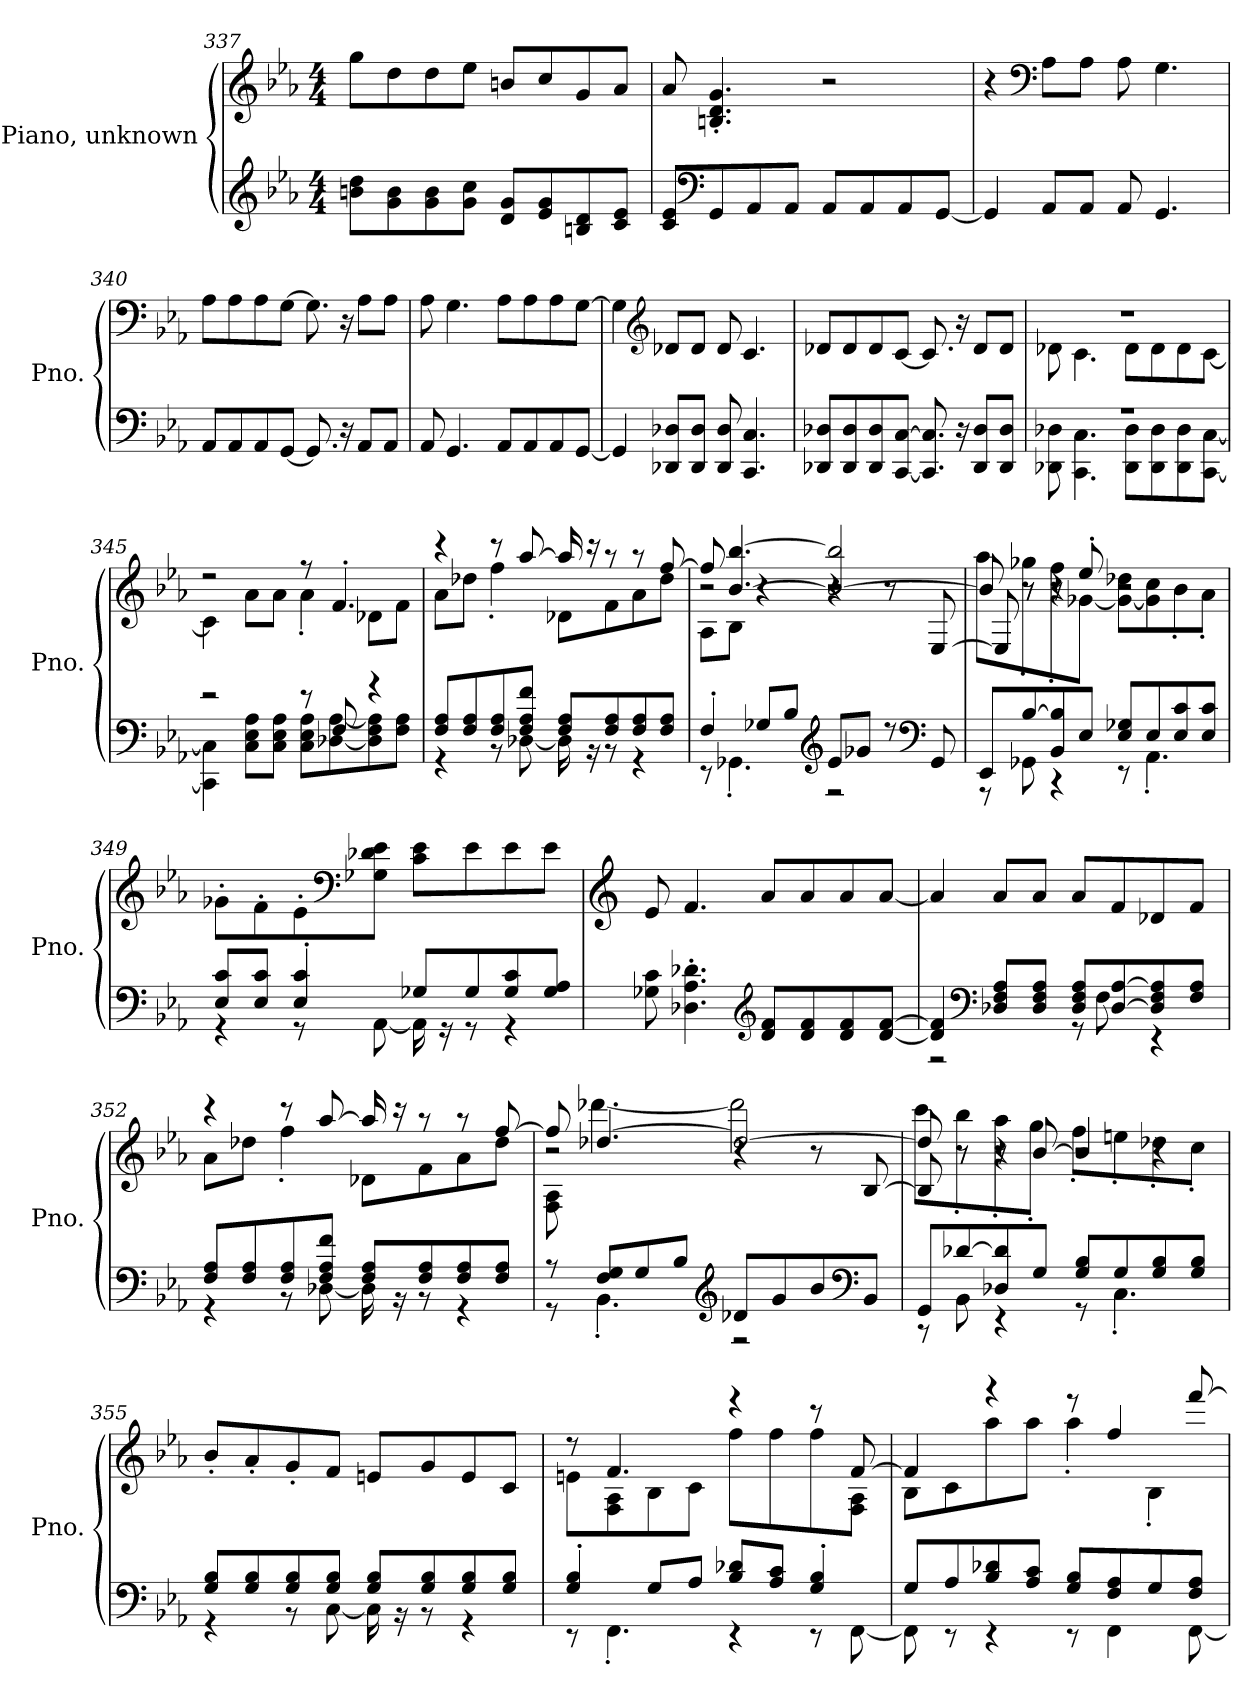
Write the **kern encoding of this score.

**kern	**kern
*part1	*part1
*staff2	*staff1
*I"Piano, unknown	*
*I'Pno.	*
*clefG2	*clefG2
*k[b-e-a-]	*k[b-e-a-]
*M4/4	*M4/4
=337	=337
8bn\ 8dd\L	8gg\L
8g\ 8b\	8dd\
8g\ 8b\	8dd\
8g\ 8cc\J	8ee-\J
8d/ 8g/L	8bn/L
8e-/ 8g/	8cc/
8Bn/ 8d/	8g/
8c/ 8e-/J	8a-/J
=338	=338
8c/ 8e-/L	8a-/
*clefF4	*
8GG/	4.Bn/' 4.d/' 4.g/'
8AA-/	.
8AA-/J	.
8AA-/L	2r
8AA-/	.
8AA-/	.
[8GG/J	.
=339	=339
4GG/]	4r
*	*clefF4
8AA-/L	8A-\L
8AA-/J	8A-\J
8AA-/	8A-\
4.GG/	4.G\
!!LO:LB:g=z
=340	=340
8AA-/L	8A-\L
8AA-/	8A-\
8AA-/	8A-\
[8GG/J	[8G\J
8.GG/]	8.G\]
16r	16r
8AA-/L	8A-\L
8AA-/J	8A-\J
=341	=341
8AA-/	8A-\
4.GG/	4.G\
8AA-/L	8A-\L
8AA-/	8A-\
8AA-/	8A-\
[8GG/J	[8G\J
=342	=342
4GG/]	4G\]
*	*clefG2
8DD-X/ 8D-X/L	8d-X/L
8DD-/ 8D-/J	8d-/J
8DD-/ 8D-/	8d-/
4.CC/ 4.C/	4.c/
=343	=343
8DD-X/ 8D-X/L	8d-X/L
8DD-/ 8D-/	8d-/
8DD-/ 8D-/	8d-/
[8CC/ [8C/J	[8c/J
8.CC/] 8.C/]	8.c/]
16r	16r
8DD-/ 8D-/L	8d-/L
8DD-/ 8D-/J	8d-/J
!!LO:LB:g=z
=344	=344
*^	*^
1r	8DD-X\ 8D-X\	1r	8d-X\
.	4.CC\ 4.C\	.	4.c\
.	8DD-\ 8D-\L	.	8d-\L
.	8DD-\ 8D-\	.	8d-\
.	8DD-\ 8D-\	.	8d-\
.	[8CC\ [8C\J	.	[8c\J
=345	=345	=345	=345
2r	4CC\] 4C\]	2r	4c\]
.	8C\ 8E-\ 8A-\L	.	8a-\L
.	8C\ 8E-\ 8A-\J	.	8a-\J
8r	8C\ 8E-\ 8A-\L	8r	4a-'\
8F/	[8D-X\ [8A-\	4.f'/	.
4r	8D-\] 8F\ 8A-\]	.	8d-X\L
.	8F\ 8A-\J	.	8f\J
=346	=346	=346	=346
8F/ 8A-/L	4r	4r	8a-\L
8F/ 8A-/	.	.	8dd-X\J
8F/ 8A-/	8r	8r	4ff'\
8F/ 8A-/ 8f/J	[8D-X\	[8aa-/	.
8F/ 8A-/L	16D-\]	16aa-/]	8d-X\L
.	16r	16r	.
8F/ 8A-/	8r	8r	8f\
8F/ 8A-/	4r	8r	8a-\
8F/ 8A-/J	.	[8ff/	8dd-\J
!!LO:LB:g=z
=347	=347	=347	=347
*	*	*	*^
4F'/	8r	8ff/]	8A-\L	2r
.	4.GG-X'\	[4.b-/ [4.bb-/	8B-\J	.
8G-X/L	.	.	4r	.
8B-/J	.	.	.	.
*clefG2	*	*	*	*
8e-/L	2r	2b-/_ 2bb-/]	2r	4r
8g-X/J	.	.	.	.
8r	.	.	.	8r
*clefF4	*	*	*	*
8GG-/	.	.	.	[8E-/
=348	=348	=348	=348	=348
8EE-/L	8r	8b-/]	8aa-\L	8E-/]
[8B-/	8GG-X\	8r	8gg-X'\	8r
8BB-/ 8B-/]	4r	8r	8ff'\	4r
8E-/J	.	8ee-'/	[8g-X\J	.
8E-/ 8G-X/L	8r	2r	8g-\_ 8dd-X\L	2r
8E-/	4.AA-'\	.	8g-\] 8cc\	.
8E-/ 8c/	.	.	8b-'\	.
8E-/ 8c/J	.	.	8a-'\J	.
*	*	*v	*v	*v
!!LO:LB:g=z
=349	=349	=349
8E-/ 8c/L	4r	8g-X'\L
8E-/ 8c/J	.	8f'\
4E-/' 4c/'	8r	8e-'\
*	*	*clefF4
.	[8AA-\	8G-X\ 8d-X\ 8e-\J
8G-X/L	16AA-\]	8c\ 8e-\L
.	16r	.
8G-/	8r	8e-\
8G-/ 8c/	4r	8e-\
8G-/ 8A-/J	.	8e-\J
*v	*v	*
=350	=350
*	*clefG2
8G-X\ 8c\	8e-/
4.D-X\' 4.A-\' 4.d-X\'	4.f/
*clefG2	*
8d-/ 8f/L	8a-/L
8d-/ 8f/	8a-/
8d-/ 8f/	8a-/
[8d-/ [8f/J	[8a-/J
=351	=351
*^	*
4d-/] 4f/]	2r	4a-/]
*clefF4	*	*
8D-X/ 8F/ 8A-/L	.	8a-/L
8D-/ 8F/ 8A-/J	.	8a-/J
8D-/ 8F/ 8A-/L	8r	8a-/L
[8D-/ [8A-/	8F\	8f/
8D-/] 8F/ 8A-/]	4r	8d-X/
8F/ 8A-/J	.	8f/J
!!LO:PB:g=z
=352	=352	=352
*	*	*^
8F/ 8A-/L	4r	4r	8a-\L
8F/ 8A-/	.	.	8dd-X\J
8F/ 8A-/	8r	8r	4ff'\
8F/ 8A-/ 8f/J	[8D-X\	[8aa-/	.
8F/ 8A-/L	16D-\]	16aa-/]	8d-X\L
.	16r	16r	.
8F/ 8A-/	8r	8r	8f\
8F/ 8A-/	4r	8r	8a-\
8F/ 8A-/J	.	[8ff/	8dd-\J
=353	=353	=353	=353
*	*	*	*^
8r	8r	8ff/]	8F\ 8A-\	2r
8F/ 8G/L	4.BB-'\	[4.dd-X/	[4.ddd-X\	.
8G/	.	.	.	.
8B-/J	.	.	.	.
*clefG2	*	*	*	*
8d-X/L	2r	2dd-/_	2ddd-\]	4r
8g/	.	.	.	.
8b-/	.	.	.	8r
*clefF4	*	*	*	*
8BB-/J	.	.	.	[8B-/
=354	=354	=354	=354	=354
8GG/L	8r	8dd-/]	8ccc\L	8B-/]
[8d-X/	8BB-\	8r	8bb-'\	8r
8D-X/ 8d-/]	4r	8r	8aa-'\	4r
8G/J	.	[8b-/	8gg'\J	.
8G/ 8B-/L	8r	4b-/]	8ff'\L	2r
8G/	4.C'\	.	8een'\	.
8G/ 8B-/	.	4r	8dd-X'\	.
8G/ 8B-/J	.	.	8cc'\J	.
*	*	*v	*v	*v
!!LO:LB:g=z
=355	=355	=355
8G/ 8B-/L	4r	8b-'/L
8G/ 8B-/	.	8a-'/
8G/ 8B-/	8r	8g'/
8G/ 8B-/J	[8C\	8f/J
8G/ 8B-/L	16C\]	8en/L
.	16r	.
8G/ 8B-/	8r	8g/
8G/ 8B-/	4r	8e/
8G/ 8B-/J	.	8c/J
=356	=356	=356
*	*	*^
4G/' 4B-/'	8r	8r	8en\L
.	4.FF'\	4.f/	8F\ 8A-\
8G/L	.	.	8B-\
8A-/J	.	.	8c\J
8B-/ 8d-X/L	4r	4r	8ff\L
8A-/ 8c/J	.	.	8ff\
4G/' 4B-/'	8r	8r	8ff\
.	[8FF\	[8f/	8F\ 8A-\J
=357	=357	=357	=357
8G/L	8FF\]	4f/]	8B-\L
8A-/	8r	.	8c\
8B-/ 8d-X/	4r	4r	8aa-\
8A-/ 8c/J	.	.	8aa-\J
8G/ 8B-/L	8r	8r	4aa-'\
8F/ 8A-/	4FF\	4ff/	.
8G/	.	.	4B-'\
8F/ 8A-/J	[8FF\	[8fff/	.
*v	*v	*	*
*	*v	*v
=	=
*-	*-
